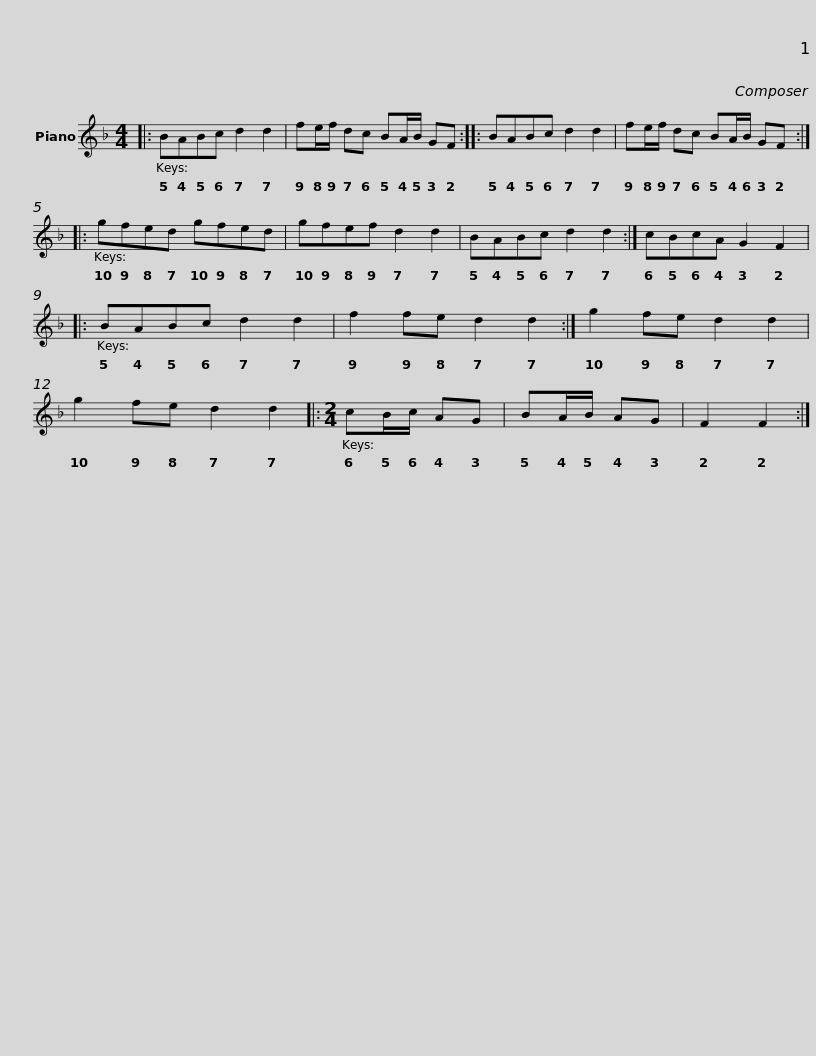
X:1
L:1/8
M:4/4
I:linebreak $
K:F
V:1 treble
V:1
|: BABc d2 d2 | fe/f/ dc BA/B/ GF :: BABc d2 d2 | fe/f/ dc BA/B/ GF ::$ gfed gfed | %5
 gfef d2 d2 | BABc d2 d2 :| cBcA G2 F2 |:$ BABc d2 d2 | f2 fe d2 d2 :| %10
 g2 fe d2 d2 | g2 fe d2 d2 |:$[M:2/4] cB/c/ AG | BA/B/ AG | F2 F2 :| %15
